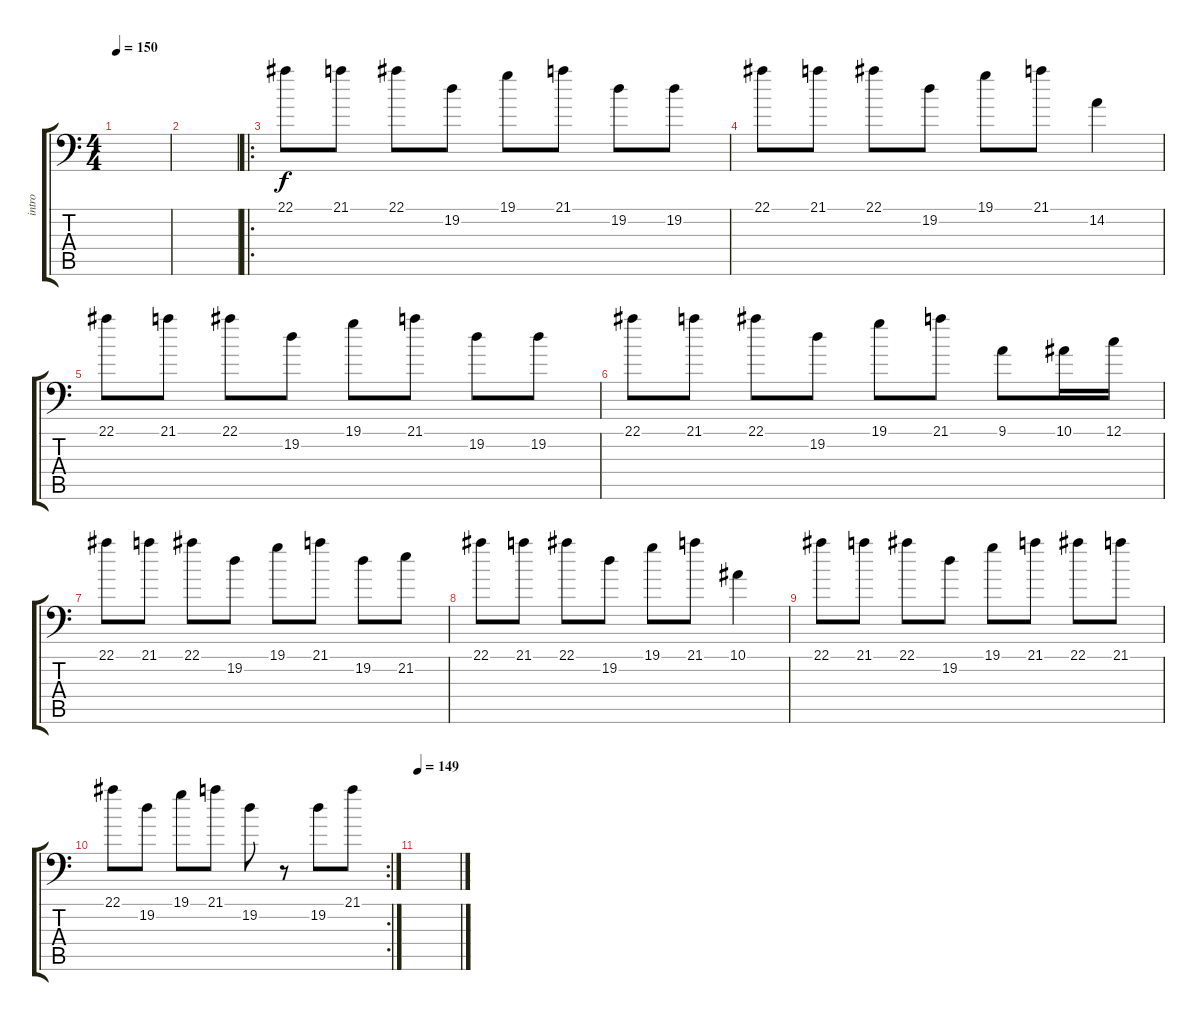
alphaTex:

\track ("intro" "intro") {solo instrument acousticgrandpiano}
\staff {score tabs}
\tuning (C4 G3 Eb3 Bb2 F2 Bb1) {hide}
\ts (4 4)
\tempo 150
\clef f4
\ks c
|
|
\ro
22.1.8 21.1.8 22.1.8 19.2.8 19.1.8 21.1.8 19.2.8 19.2.8 |
22.1.8 21.1.8 22.1.8 19.2.8 19.1.8 21.1.8 14.2.4 |
22.1.8 21.1.8 22.1.8 19.2.8 19.1.8 21.1.8 19.2.8 19.2.8 |
22.1.8 21.1.8 22.1.8 19.2.8 19.1.8 21.1.8 9.1.8 10.1.16 12.1.16 |
22.1.8 21.1.8 22.1.8 19.2.8 19.1.8 21.1.8 19.2.8 21.2.8 |
22.1.8 21.1.8 22.1.8 19.2.8 19.1.8 21.1.8 10.1.4 |
22.1.8 21.1.8 22.1.8 19.2.8 19.1.8 21.1.8 22.1.8 21.1.8 |
\rc 2
22.1.8 19.2.8 19.1.8 21.1.8 19.2.8 r.8 19.2.8 21.1.8 |
\tempo 149
